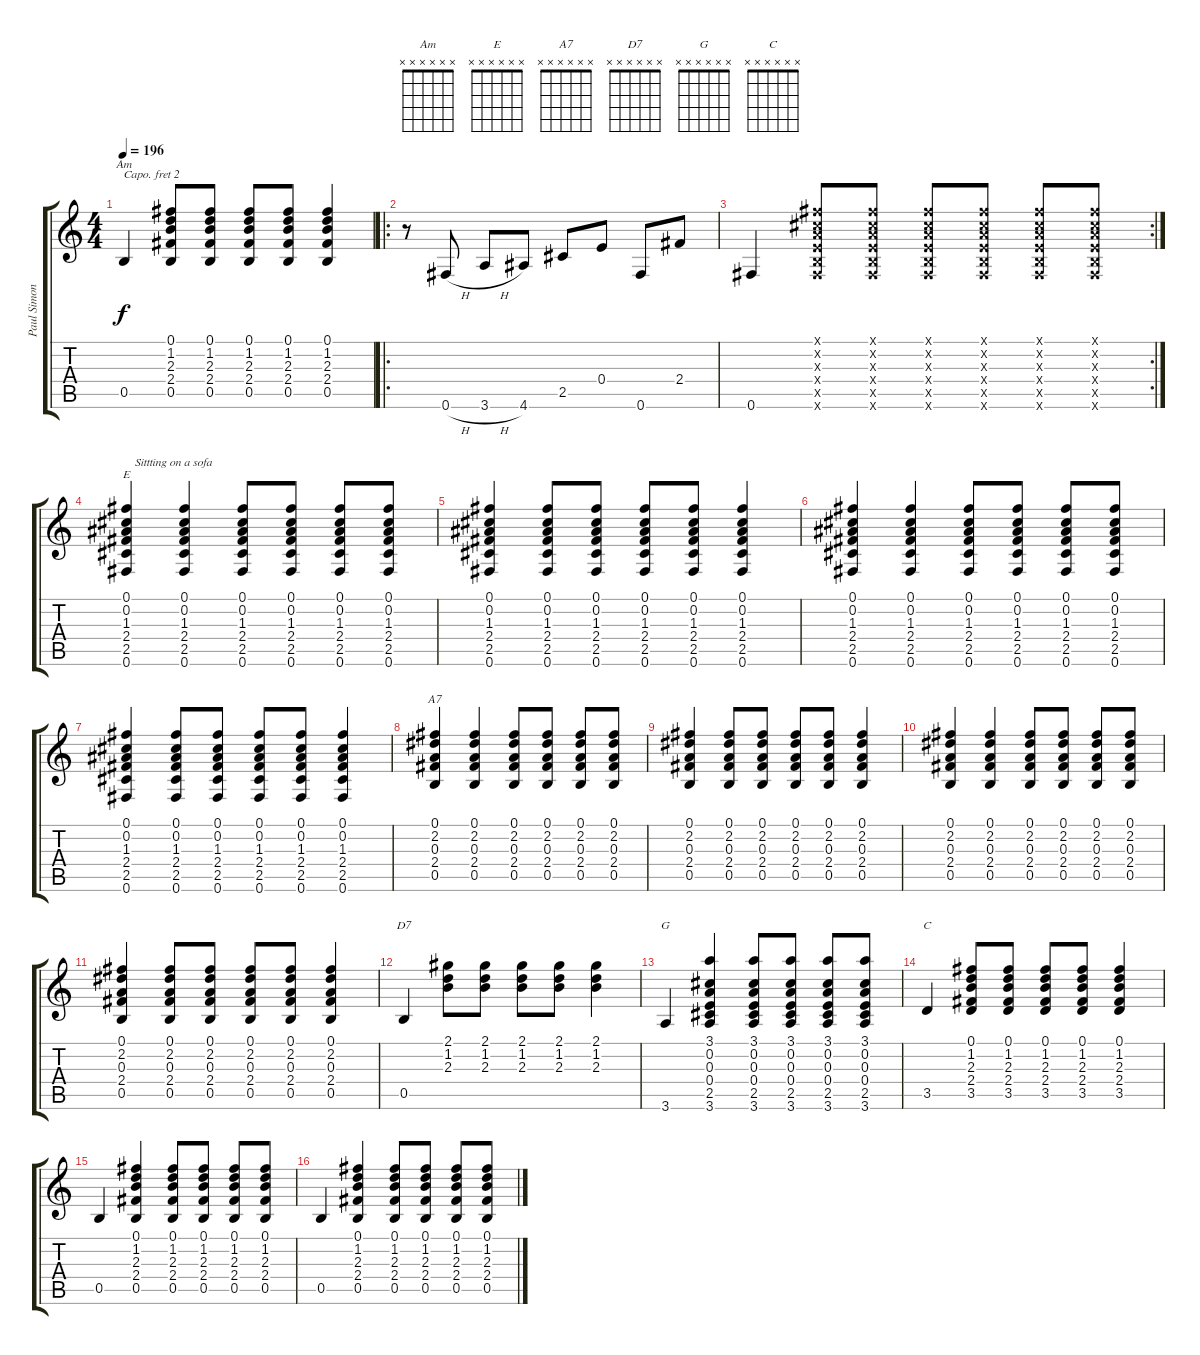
\track ("Paul Simon" "Paul Simon") {instrument acousticguitarsteel}
\staff {score tabs}
\capo 2
\tuning (E4 B3 G3 D3 A2 E2) {hide}
\chord ("Am" x x x x x x) {firstfret 0}
\chord ("E" x x x x x x) {firstfret 0}
\chord ("A7" x x x x x x) {firstfret 0}
\chord ("D7" x x x x x x) {firstfret 0}
\chord ("G" x x x x x x) {firstfret 0}
\chord ("C" x x x x x x) {firstfret 0}
\ts (4 4)
\tempo 196
\clef g2
\ks c
0.5.4{ch "Am" dy f} (0.1 1.2 2.3 2.4 0.5).8 (0.1 1.2 2.3 2.4 0.5).8 (0.1 1.2 2.3 2.4 0.5).8 (0.1 1.2 2.3 2.4 0.5).8 (0.1 1.2 2.3 2.4 0.5).4 |
\ro
r.8 0.6{h}.8 3.6{h}.8 4.6.8 2.5.8 0.4.8 0.6.8 2.4.8 |
\rc 2
0.6.4 (0.1{x} 0.2{x} 0.3{x} 0.4{x} 0.5{x} 0.6{x}).8 (0.1{x} 0.2{x} 0.3{x} 0.4{x} 0.5{x} 0.6{x}).8 (0.1{x} 0.2{x} 0.3{x} 0.4{x} 0.5{x} 0.6{x}).8 (0.1{x} 0.2{x} 0.3{x} 0.4{x} 0.5{x} 0.6{x}).8 (0.1{x} 0.2{x} 0.3{x} 0.4{x} 0.5{x} 0.6{x}).8 (0.1{x} 0.2{x} 0.3{x} 0.4{x} 0.5{x} 0.6{x}).8 |
(0.1 0.2 1.3 2.4 2.5 0.6).4{ch "E" txt "   Sittting on a sofa"} (0.1 0.2 1.3 2.4 2.5 0.6).4 (0.1 0.2 1.3 2.4 2.5 0.6).8 (0.1 0.2 1.3 2.4 2.5 0.6).8 (0.1 0.2 1.3 2.4 2.5 0.6).8 (0.1 0.2 1.3 2.4 2.5 0.6).8 |
(0.1 0.2 1.3 2.4 2.5 0.6).4 (0.1 0.2 1.3 2.4 2.5 0.6).8 (0.1 0.2 1.3 2.4 2.5 0.6).8 (0.1 0.2 1.3 2.4 2.5 0.6).8 (0.1 0.2 1.3 2.4 2.5 0.6).8 (0.1 0.2 1.3 2.4 2.5 0.6).4 |
(0.1 0.2 1.3 2.4 2.5 0.6).4 (0.1 0.2 1.3 2.4 2.5 0.6).4 (0.1 0.2 1.3 2.4 2.5 0.6).8 (0.1 0.2 1.3 2.4 2.5 0.6).8 (0.1 0.2 1.3 2.4 2.5 0.6).8 (0.1 0.2 1.3 2.4 2.5 0.6).8 |
(0.1 0.2 1.3 2.4 2.5 0.6).4 (0.1 0.2 1.3 2.4 2.5 0.6).8 (0.1 0.2 1.3 2.4 2.5 0.6).8 (0.1 0.2 1.3 2.4 2.5 0.6).8 (0.1 0.2 1.3 2.4 2.5 0.6).8 (0.1 0.2 1.3 2.4 2.5 0.6).4 |
(0.1 2.2 0.3 2.4 0.5).4{ch "A7"} (0.1 2.2 0.3 2.4 0.5).4 (0.1 2.2 0.3 2.4 0.5).8 (0.1 2.2 0.3 2.4 0.5).8 (0.1 2.2 0.3 2.4 0.5).8 (0.1 2.2 0.3 2.4 0.5).8 |
(0.1 2.2 0.3 2.4 0.5).4 (0.1 2.2 0.3 2.4 0.5).8 (0.1 2.2 0.3 2.4 0.5).8 (0.1 2.2 0.3 2.4 0.5).8 (0.1 2.2 0.3 2.4 0.5).8 (0.1 2.2 0.3 2.4 0.5).4 |
(0.1 2.2 0.3 2.4 0.5).4 (0.1 2.2 0.3 2.4 0.5).4 (0.1 2.2 0.3 2.4 0.5).8 (0.1 2.2 0.3 2.4 0.5).8 (0.1 2.2 0.3 2.4 0.5).8 (0.1 2.2 0.3 2.4 0.5).8 |
(0.1 2.2 0.3 2.4 0.5).4 (0.1 2.2 0.3 2.4 0.5).8 (0.1 2.2 0.3 2.4 0.5).8 (0.1 2.2 0.3 2.4 0.5).8 (0.1 2.2 0.3 2.4 0.5).8 (0.1 2.2 0.3 2.4 0.5).4 |
0.5.4{ch "D7"} (2.1 1.2 2.3).8 (2.1 1.2 2.3).8 (2.1 1.2 2.3).8 (2.1 1.2 2.3).8 (2.1 1.2 2.3).4 |
3.6.4{ch "G"} (3.1 0.2 0.3 0.4 2.5 3.6).4 (3.1 0.2 0.3 0.4 2.5 3.6).8 (3.1 0.2 0.3 0.4 2.5 3.6).8 (3.1 0.2 0.3 0.4 2.5 3.6).8 (3.1 0.2 0.3 0.4 2.5 3.6).8 |
3.5.4{ch "C"} (0.1 1.2 2.3 2.4 3.5).8 (0.1 1.2 2.3 2.4 3.5).8 (0.1 1.2 2.3 2.4 3.5).8 (0.1 1.2 2.3 2.4 3.5).8 (0.1 1.2 2.3 2.4 3.5).4 |
0.5.4 (0.1 1.2 2.3 2.4 0.5).4 (0.1 1.2 2.3 2.4 0.5).8 (0.1 1.2 2.3 2.4 0.5).8 (0.1 1.2 2.3 2.4 0.5).8 (0.1 1.2 2.3 2.4 0.5).8 |
0.5.4 (0.1 1.2 2.3 2.4 0.5).4 (0.1 1.2 2.3 2.4 0.5).8 (0.1 1.2 2.3 2.4 0.5).8 (0.1 1.2 2.3 2.4 0.5).8 (0.1 1.2 2.3 2.4 0.5).8
